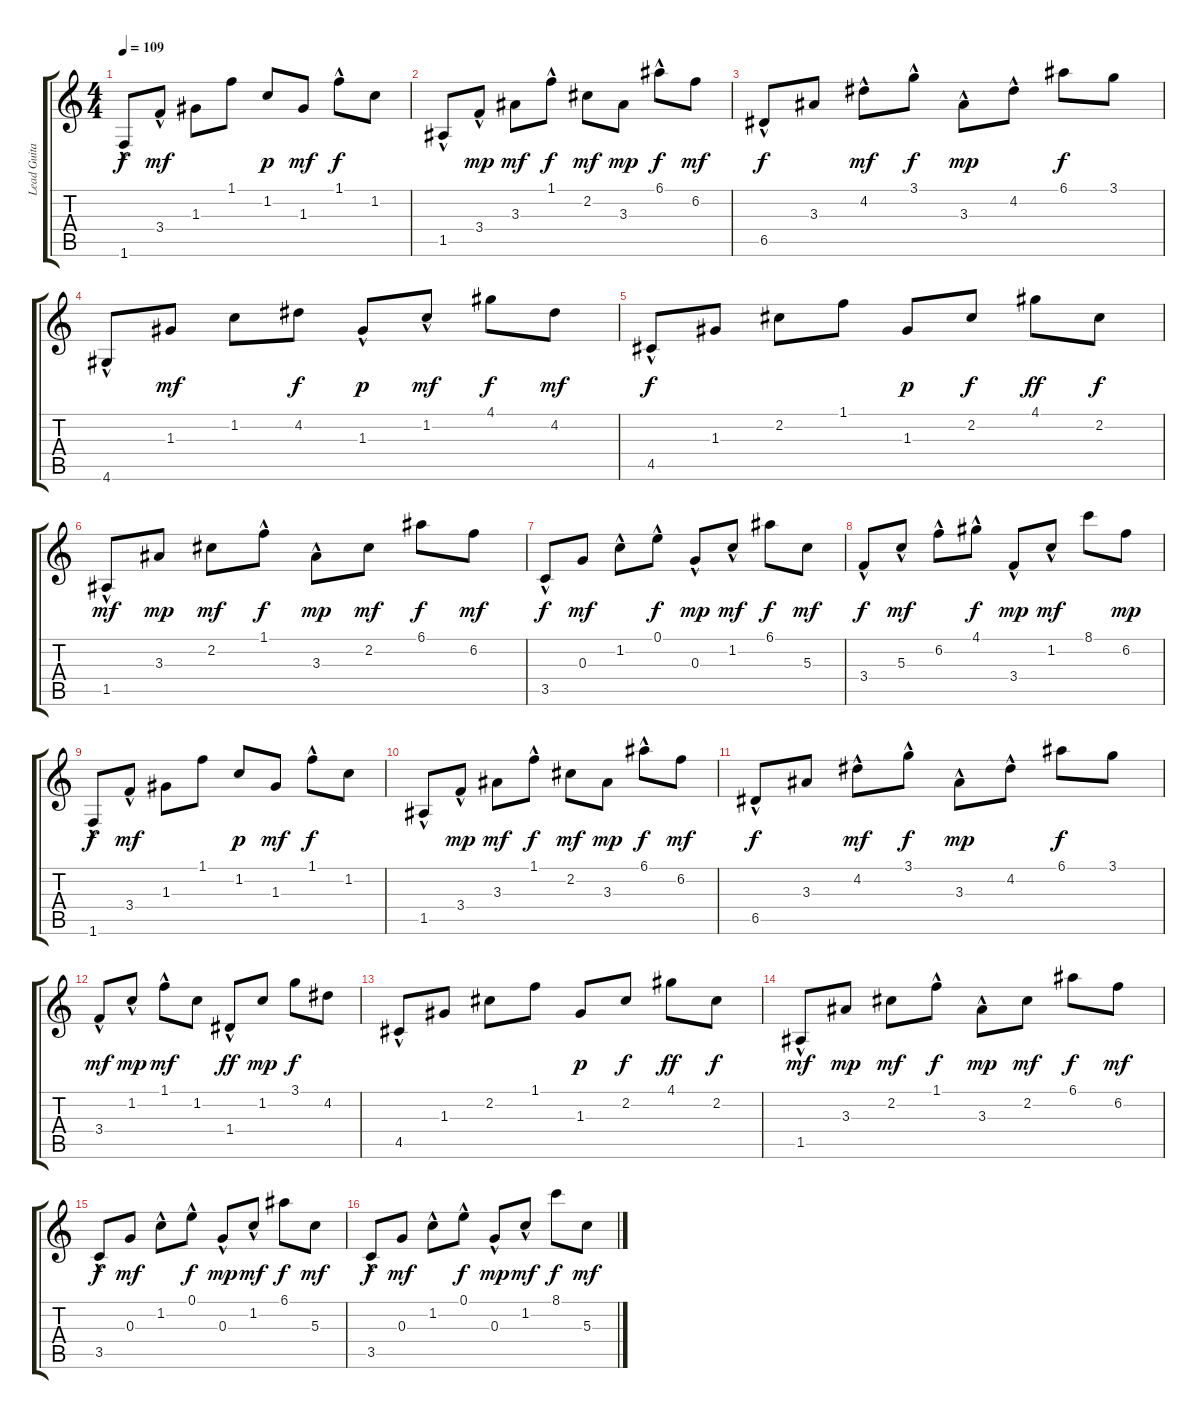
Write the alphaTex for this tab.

\track ("Lead Guitar" "Lead Guita") {instrument acousticguitarsteel}
\staff {score tabs}
\tuning (E4 B3 G3 D3 A2 E2) {hide}
\ts (4 4)
\tempo 109
\clef g2
\ks c
1.6{hac}.8{dy f instrument acousticguitarsteel} 3.4{hac}.8{dy mf} 1.3.8 1.1.8 1.2.8{dy p} 1.3.8{dy mf} 1.1{hac}.8{dy f} 1.2.8 |
1.5{hac}.8 3.4{hac}.8{dy mp} 3.3.8{dy mf} 1.1{hac}.8{dy f} 2.2.8{dy mf} 3.3.8{dy mp} 6.1{hac}.8{dy f} 6.2.8{dy mf} |
6.5{hac}.8{dy f} 3.3.8 4.2{hac}.8{dy mf} 3.1{hac}.8{dy f} 3.3{hac}.8{dy mp} 4.2{hac}.8 6.1.8{dy f} 3.1.8 |
4.6{hac}.8 1.3.8{dy mf} 1.2.8 4.2.8{dy f} 1.3{hac}.8{dy p} 1.2{hac}.8{dy mf} 4.1.8{dy f} 4.2.8{dy mf} |
4.5{hac}.8{dy f} 1.3.8 2.2.8 1.1.8 1.3.8{dy p} 2.2.8{dy f} 4.1.8{dy ff} 2.2.8{dy f} |
1.5{hac}.8{dy mf} 3.3.8{dy mp} 2.2.8{dy mf} 1.1{hac}.8{dy f} 3.3{hac}.8{dy mp} 2.2.8{dy mf} 6.1.8{dy f} 6.2.8{dy mf} |
3.5{hac}.8{dy f} 0.3.8{dy mf} 1.2{hac}.8 0.1{hac}.8{dy f} 0.3{hac}.8{dy mp} 1.2{hac}.8{dy mf} 6.1.8{dy f} 5.3.8{dy mf} |
3.4{hac}.8{dy f} 5.3{hac}.8{dy mf} 6.2{hac}.8 4.1{hac}.8{dy f} 3.4{hac}.8{dy mp} 1.2{hac}.8{dy mf} 8.1.8 6.2.8{dy mp} |
1.6{hac}.8{dy f} 3.4{hac}.8{dy mf} 1.3.8 1.1.8 1.2.8{dy p} 1.3.8{dy mf} 1.1{hac}.8{dy f} 1.2.8 |
1.5{hac}.8 3.4{hac}.8{dy mp} 3.3.8{dy mf} 1.1{hac}.8{dy f} 2.2.8{dy mf} 3.3.8{dy mp} 6.1{hac}.8{dy f} 6.2.8{dy mf} |
6.5{hac}.8{dy f} 3.3.8 4.2{hac}.8{dy mf} 3.1{hac}.8{dy f} 3.3{hac}.8{dy mp} 4.2{hac}.8 6.1.8{dy f} 3.1.8 |
3.4{hac}.8{dy mf} 1.2{hac}.8{dy mp} 1.1{hac}.8{dy mf} 1.2.8 1.4{hac}.8{dy ff} 1.2.8{dy mp} 3.1.8{dy f} 4.2.8 |
4.5{hac}.8 1.3.8 2.2.8 1.1.8 1.3.8{dy p} 2.2.8{dy f} 4.1.8{dy ff} 2.2.8{dy f} |
1.5{hac}.8{dy mf} 3.3.8{dy mp} 2.2.8{dy mf} 1.1{hac}.8{dy f} 3.3{hac}.8{dy mp} 2.2.8{dy mf} 6.1.8{dy f} 6.2.8{dy mf} |
3.5{hac}.8{dy f} 0.3.8{dy mf} 1.2{hac}.8 0.1{hac}.8{dy f} 0.3{hac}.8{dy mp} 1.2{hac}.8{dy mf} 6.1.8{dy f} 5.3.8{dy mf} |
3.5{hac}.8{dy f} 0.3.8{dy mf} 1.2{hac}.8 0.1{hac}.8{dy f} 0.3{hac}.8{dy mp} 1.2{hac}.8{dy mf} 8.1.8{dy f} 5.3.8{dy mf}
